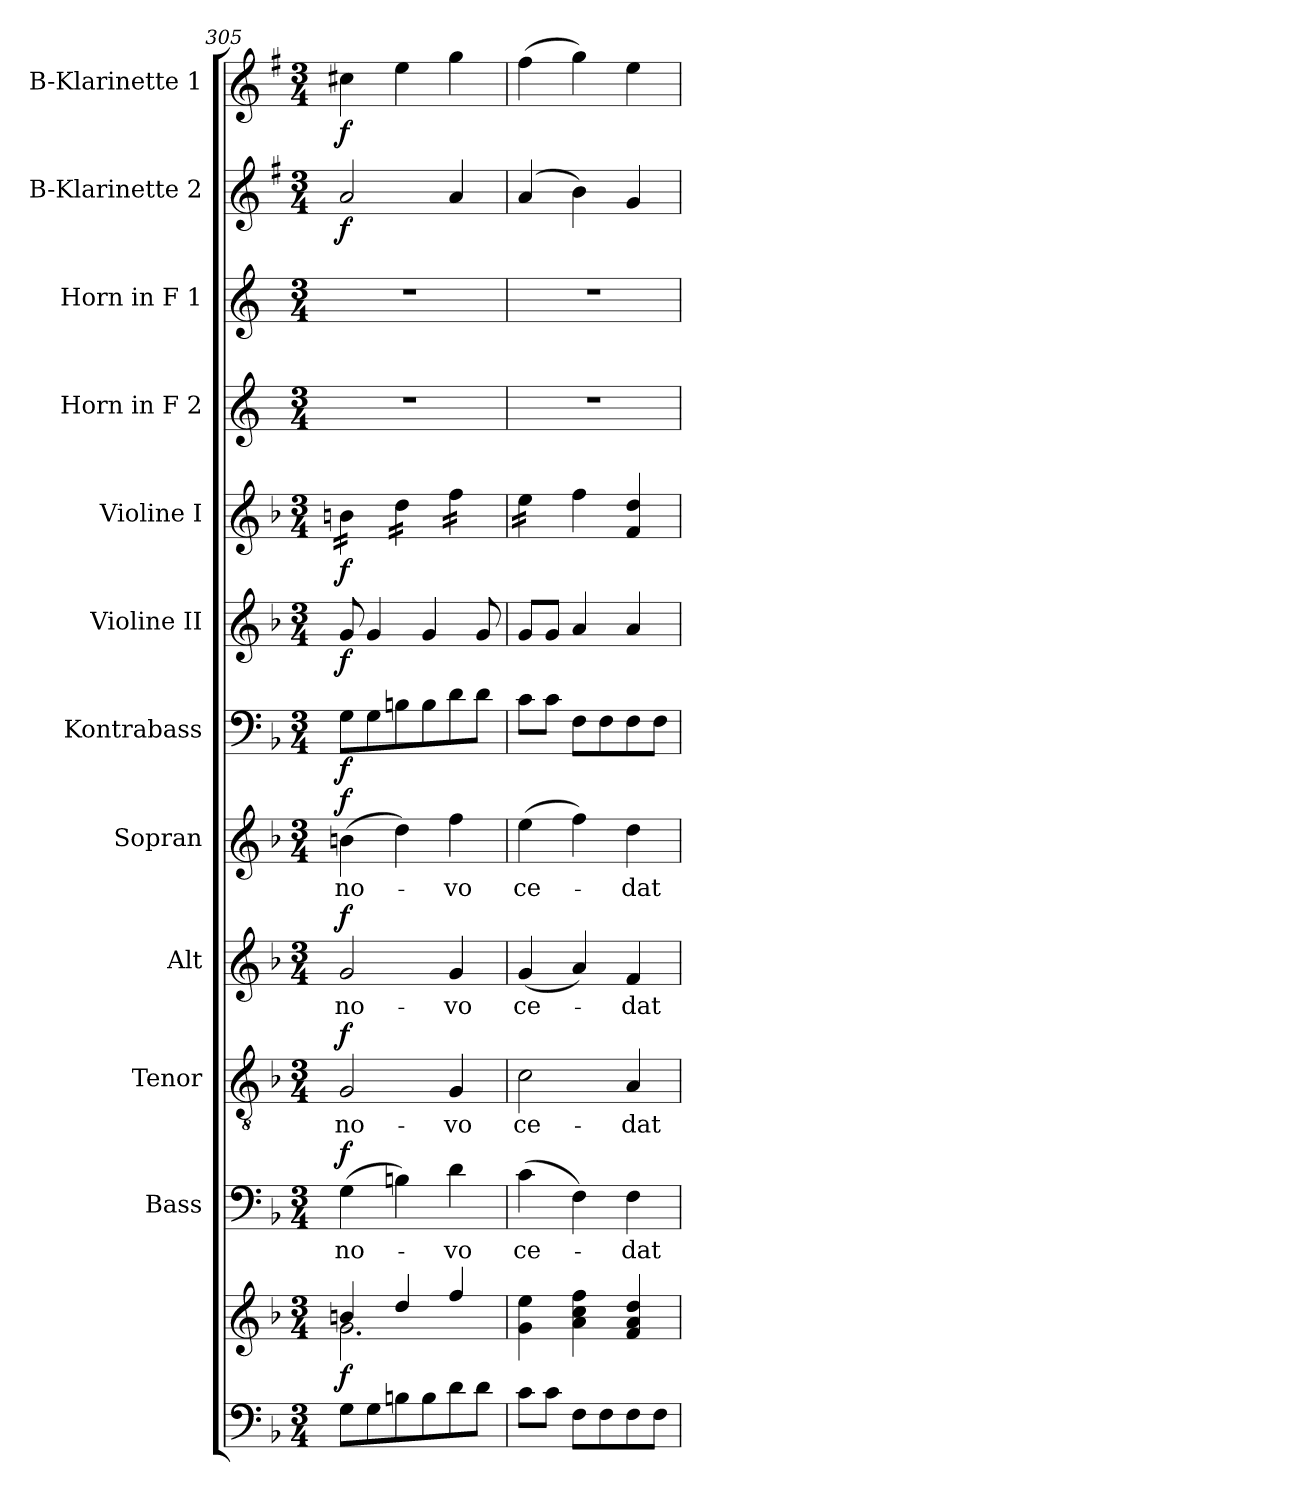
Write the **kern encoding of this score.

**kern	**kern	**dynam	**kern	**text	**dynam	**kern	**text	**dynam	**kern	**text	**dynam	**kern	**text	**dynam	**kern	**dynam	**kern	**dynam	**kern	**dynam	**kern	**kern	**kern	**dynam	**kern	**dynam
*part12	*part12	*part12	*part11	*part11	*part11	*part10	*part10	*part10	*part9	*part9	*part9	*part8	*part8	*part8	*part7	*part7	*part6	*part6	*part5	*part5	*part4	*part3	*part2	*part2	*part1	*part1
*staff13	*staff12	*staff12/13	*staff11	*staff11	*staff11	*staff10	*staff10	*staff10	*staff9	*staff9	*staff9	*staff8	*staff8	*staff8	*staff7	*staff7	*staff6	*staff6	*staff5	*staff5	*staff4	*staff3	*staff2	*staff2	*staff1	*staff1
*	*	*	*I"Bass	*	*	*I"Tenor	*	*	*I"Alt	*	*	*I"Sopran	*	*	*I"Kontrabass	*	*I"Violine II	*	*I"Violine I	*	*I"Horn in F 2	*I"Horn in F 1	*I"B-Klarinette 2	*	*I"B-Klarinette 1	*
*	*	*	*I'B.	*	*	*I'T.	*	*	*I'A.	*	*	*I'S.	*	*	*I'Kb.	*	*I'Vl. II	*	*I'Vl. I	*	*	*	*I'B Kl. 2	*	*I'B Kl. 1	*
*clefF4	*clefG2	*	*clefF4	*	*	*clefGv2	*	*	*clefG2	*	*	*clefG2	*	*	*clefF4	*	*clefG2	*	*clefG2	*	*clefG2	*clefG2	*clefG2	*	*clefG2	*
*	*	*	*	*	*	*	*	*	*	*	*	*	*	*	*ITrd7c12	*	*	*	*	*	*ITrd4c7	*ITrd4c7	*ITrd1c2	*	*ITrd1c2	*
*k[b-]	*k[b-]	*	*k[b-]	*	*	*k[b-]	*	*	*k[b-]	*	*	*k[b-]	*	*	*k[b-]	*	*k[b-]	*	*k[b-]	*	*k[b-]	*k[b-]	*k[b-]	*	*k[b-]	*
*F:	*F:	*	*F:	*	*	*F:	*	*	*F:	*	*	*F:	*	*	*F:	*	*F:	*	*F:	*	*F:	*F:	*F:	*	*F:	*
*M3/4	*M3/4	*	*M3/4	*	*	*M3/4	*	*	*M3/4	*	*	*M3/4	*	*	*M3/4	*	*M3/4	*	*M3/4	*	*M3/4	*M3/4	*M3/4	*	*M3/4	*
=305	=305	=305	=305	=305	=305	=305	=305	=305	=305	=305	=305	=305	=305	=305	=305	=305	=305	=305	=305	=305	=305	=305	=305	=305	=305	=305
*	*^	*	*	*	*	*	*	*	*	*	*	*	*	*	*	*	*	*	*	*	*	*	*	*	*	*
!	!	!	!LO:DY:b	!	!LO:LY:b	!LO:DY:a	!	!LO:LY:b	!LO:DY:a	!	!LO:LY:b	!LO:DY:a	!	!LO:LY:b	!LO:DY:a	!	!LO:DY:b	!	!LO:DY:b	!	!LO:DY:b	!	!	!	!LO:DY:b	!	!LO:DY:b
*	*	*	*	*	*	*	*	*	*	*	*	*	*	*	*	*	*	*	*	*tremolo	*	*	*	*	*	*	*
8G\L	4bn/	2.g\	f	(>4G\	no-	f	2G/	no-	f	2g/	no-	f	(>4bn\	no-	f	8GG\L	f	8g/	f	16bn\LL	f	2.r	2.r	2g/	f	4bn\	f
.	.	.	.	.	.	.	.	.	.	.	.	.	.	.	.	.	.	.	.	16bn\	.	.	.	.	.	.	.
8G\	.	.	.	.	.	.	.	.	.	.	.	.	.	.	.	8GG\	.	4g/	.	16bn\	.	.	.	.	.	.	.
.	.	.	.	.	.	.	.	.	.	.	.	.	.	.	.	.	.	.	.	16bn\JJ	.	.	.	.	.	.	.
8Bn\	4dd/	.	.	4Bn\)	.	.	.	.	.	.	.	.	4dd\)	.	.	8BBn\	.	.	.	16dd\LL	.	.	.	.	.	4dd\	.
.	.	.	.	.	.	.	.	.	.	.	.	.	.	.	.	.	.	.	.	16dd\	.	.	.	.	.	.	.
8B\	.	.	.	.	.	.	.	.	.	.	.	.	.	.	.	8BB\	.	4g/	.	16dd\	.	.	.	.	.	.	.
.	.	.	.	.	.	.	.	.	.	.	.	.	.	.	.	.	.	.	.	16dd\JJ	.	.	.	.	.	.	.
!	!	!	!	!	!LO:LY:b	!	!	!LO:LY:b	!	!	!LO:LY:b	!	!	!LO:LY:b	!	!	!	!	!	!	!	!	!	!	!	!	!
8d\	4ff/	.	.	4d\	-vo	.	4G/	-vo	.	4g/	-vo	.	4ff\	-vo	.	8D\	.	.	.	16ff\LL	.	.	.	4g/	.	4ff\	.
.	.	.	.	.	.	.	.	.	.	.	.	.	.	.	.	.	.	.	.	16ff\	.	.	.	.	.	.	.
8d\J	.	.	.	.	.	.	.	.	.	.	.	.	.	.	.	8D\J	.	8g/	.	16ff\	.	.	.	.	.	.	.
.	.	.	.	.	.	.	.	.	.	.	.	.	.	.	.	.	.	.	.	16ff\JJ	.	.	.	.	.	.	.
*	*v	*v	*	*	*	*	*	*	*	*	*	*	*	*	*	*	*	*	*	*	*	*	*	*	*	*	*
=306	=306	=306	=306	=306	=306	=306	=306	=306	=306	=306	=306	=306	=306	=306	=306	=306	=306	=306	=306	=306	=306	=306	=306	=306	=306	=306
!	!	!	!	!LO:LY:b	!	!	!LO:LY:b	!	!	!LO:LY:b	!	!	!LO:LY:b	!	!	!	!	!	!	!	!	!	!	!	!	!
8c\L	4g\ 4ee\	.	(>4c\	ce-	.	2c\	ce-	.	(<4g/	ce-	.	(>4ee\	ce-	.	8C\L	.	8g/L	.	16ee\LL	.	2.r	2.r	(4g/	.	(>4ee\	.
.	.	.	.	.	.	.	.	.	.	.	.	.	.	.	.	.	.	.	16ee\	.	.	.	.	.	.	.
8c\J	.	.	.	.	.	.	.	.	.	.	.	.	.	.	8C\J	.	8g/J	.	16ee\	.	.	.	.	.	.	.
.	.	.	.	.	.	.	.	.	.	.	.	.	.	.	.	.	.	.	16ee\JJ	.	.	.	.	.	.	.
*	*	*	*	*	*	*	*	*	*	*	*	*	*	*	*	*	*	*	*Xtremolo	*	*	*	*	*	*	*
8F\L	4a\ 4cc\ 4ff\	.	4F\)	.	.	.	.	.	4a/)	.	.	4ff\)	.	.	8FF\L	.	4a/	.	4ff\	.	.	.	4a\)	.	4ff\)	.
8F\	.	.	.	.	.	.	.	.	.	.	.	.	.	.	8FF\	.	.	.	.	.	.	.	.	.	.	.
!	!	!	!	!LO:LY:b	!	!	!LO:LY:b	!	!	!LO:LY:b	!	!	!LO:LY:b	!	!	!	!	!	!	!	!	!	!	!	!	!
8F\	4f/ 4a/ 4dd/	.	4F\	-dat	.	4A/	-dat	.	4f/	-dat	.	4dd\	-dat	.	8FF\	.	4a/	.	4f/ 4dd/	.	.	.	4f/	.	4dd\	.
8F\J	.	.	.	.	.	.	.	.	.	.	.	.	.	.	8FF\J	.	.	.	.	.	.	.	.	.	.	.
=	=	=	=	=	=	=	=	=	=	=	=	=	=	=	=	=	=	=	=	=	=	=	=	=	=	=
*-	*-	*-	*-	*-	*-	*-	*-	*-	*-	*-	*-	*-	*-	*-	*-	*-	*-	*-	*-	*-	*-	*-	*-	*-	*-	*-
